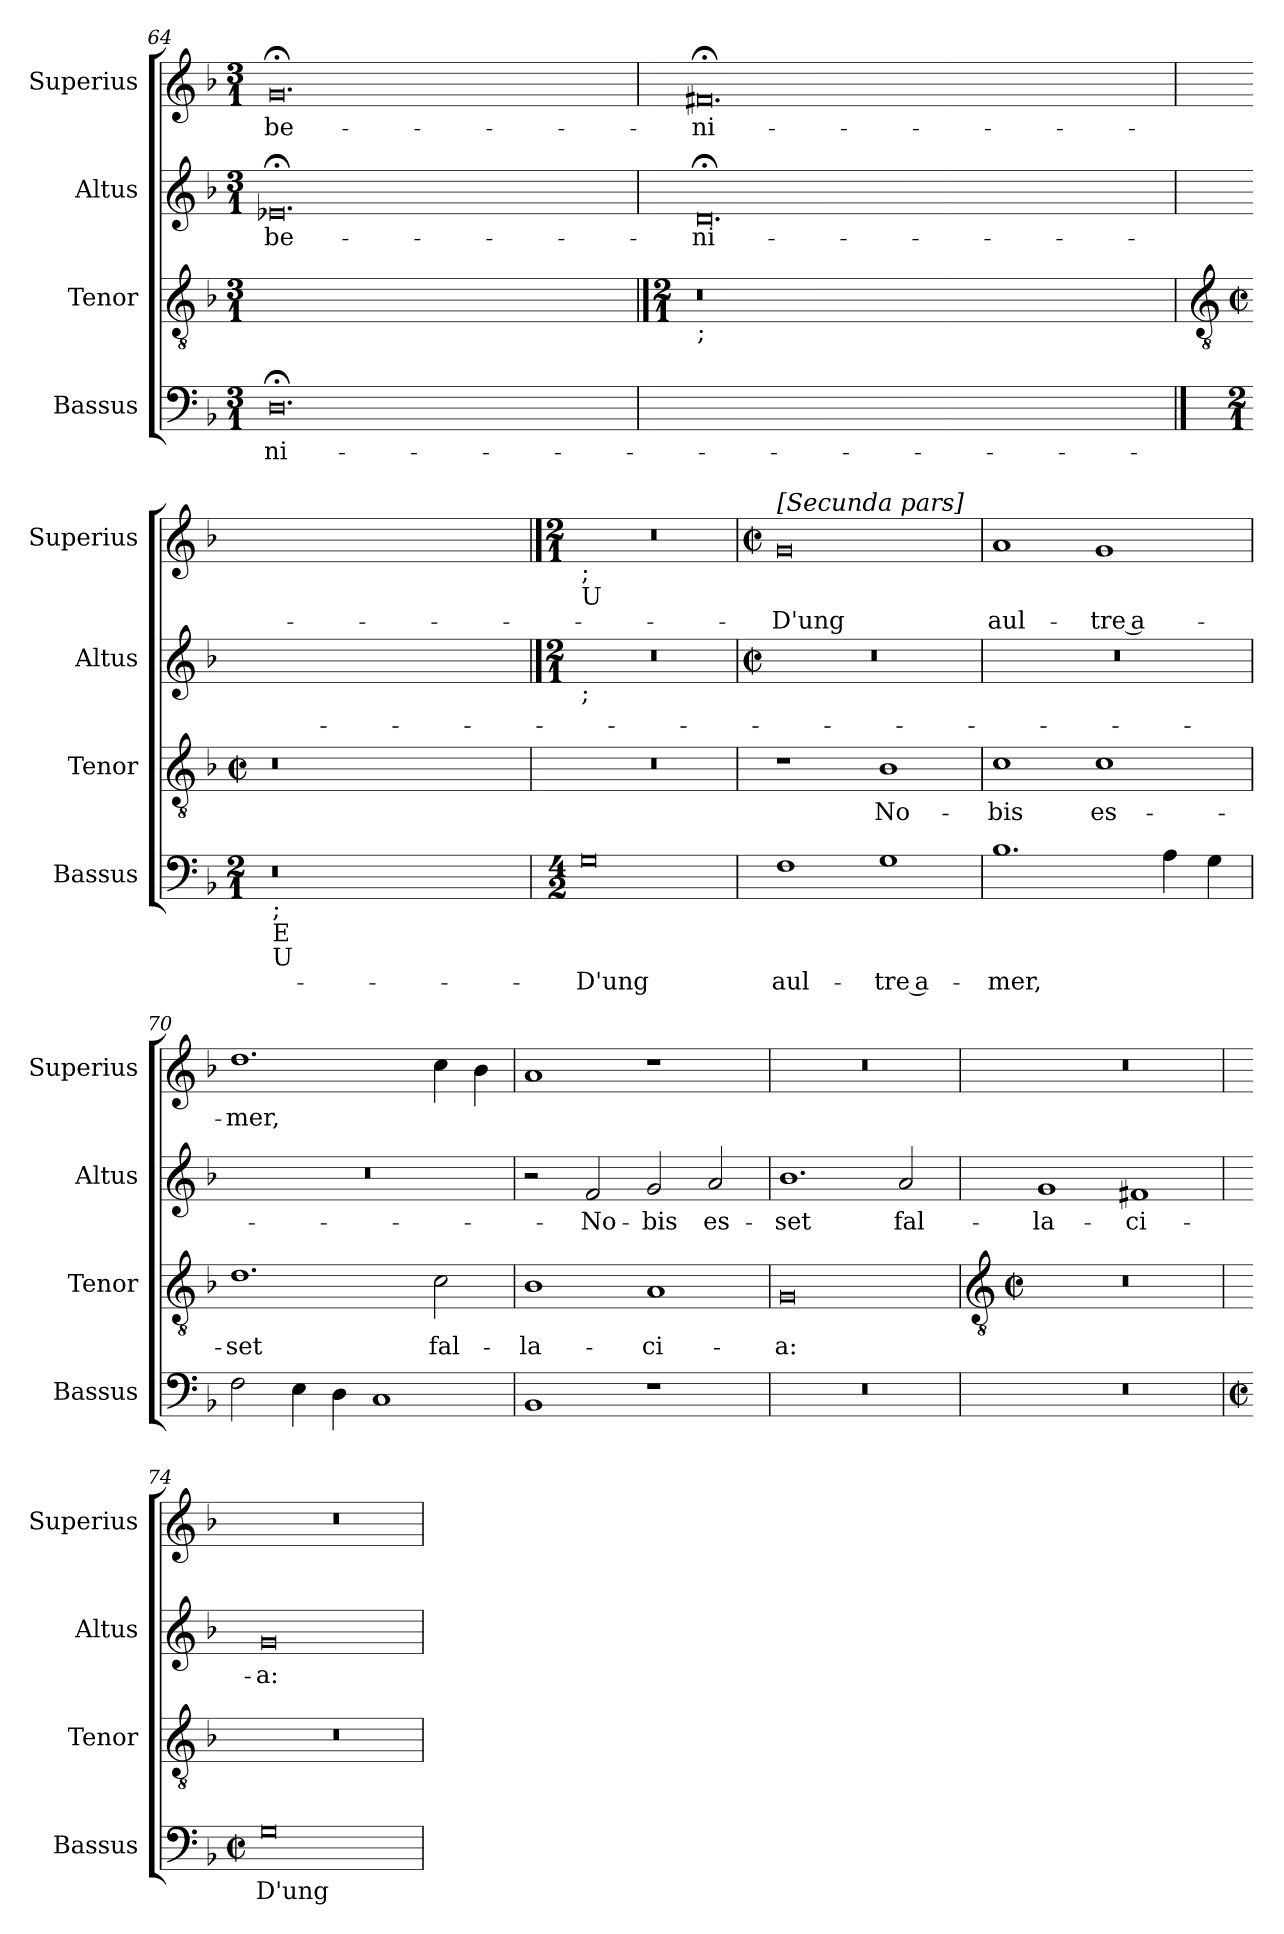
**kern	**text	**kern	**text	**kern	**text	**kern	**text
*part4	*part4	*part3	*part3	*part2	*part2	*part1	*part1
*staff4	*staff4	*staff3	*staff3	*staff2	*staff2	*staff1	*staff1
*I"Bassus	*	*I"Tenor	*	*I"Altus	*	*I"Superius	*
*I'Bassus	*	*I'Tenor	*	*I'Altus	*	*I'Superius	*
*clefF4	*	*clefGv2	*	*clefG2	*	*clefG2	*
*k[b-]	*	*k[b-]	*	*k[b-]	*	*k[b-]	*
*F:	*	*F:	*	*F:	*	*F:	*
*M3/1	*	*M3/1	*	*M3/1	*	*M3/1	*
=64	=64	=64	=64	=64	=64	=64	=64
!	!LO:LY:b	!	!LO:LY:b	!	!LO:LY:b	!	!LO:LY:b
0.D;<	-ni-	0.Gyy	-gne.	0.e-;<	be-	0.g;<	be-
!!LO:LB:g=z
=65	=65	==65	=65	=65	=65	=65	=65
*	*	*M2/1	*	*	*	*	*
!	!	!LO:TX:b:t=;	!	!	!	!	!
!	!LO:LY:b	!	!	!	!LO:LY:b	!	!LO:LY:b
0.GGyy	-gne.	0r	.	0.d;<	-ni-	0.f#;<	-ni-
.	.	1ryy	.	.	.	.	.
!!LO:LB:g=z
==66	=66	=66	=66	=66	=66	=66	=66
*	*	*clefGv2	*	*	*	*	*
*M2/1	*	*M4/2	*	*	*	*	*
*	*	*met(c|)	*	*	*	*	*
!LO:TX:b:t=;	!	!	!	!	!	!	!
!LO:TX:b:t=E	!	!	!	!	!	!	!
!LO:TX:b:t=U	!	!	!	!	!	!	!
!	!	!	!	!	!LO:LY:b	!	!LO:LY:b
0r	.	0r	.	0.Byy	-gne.	0.gyy	-gne.
1ryy	.	1ryy	.	.	.	.	.
!!LO:LB:g=z
=67	==67	=67	==67	==67	==67	==67	==67
*M4/2	*	*	*	*M2/1	*	*M2/1	*
!	!	!	!	!	!	!LO:TX:b:t=;	!
!	!	!	!	!	!	!LO:TX:b:t=U	!
!	!	!	!	!LO:TX:b:t=;	!	!	!
!	!LO:LY:b	!	!	!	!	!	!
0G	D'ung	0r	.	0r	.	0r	.
!!LO:LB:g=z
=68	=68	=68	=68	=68	=68	=68	=68
*	*	*	*	*M4/2	*	*M4/2	*
*	*	*	*	*met(c|)	*	*met(c|)	*
!	!	!	!	!	!	!LO:TX:a:t=[Secunda  pars]	!
!	!LO:LY:b	!	!	!	!	!	!LO:LY:b
1F	aul-	1r	.	0r	.	0g	D'ung
!	!LO:LY:b	!	!LO:LY:b	!	!	!	!
1G	-tre a-	1B-	No-	.	.	.	.
=69	=69	=69	=69	=69	=69	=69	=69
!	!LO:LY:b	!	!LO:LY:b	!	!	!	!LO:LY:b
1.B-	-mer,	1c	-bis	0r	.	1a	aul-
!	!	!	!LO:LY:b	!	!	!	!LO:LY:b
.	.	1c	es-	.	.	1g	-tre a-
4A	.	.	.	.	.	.	.
4G	.	.	.	.	.	.	.
=70	=70	=70	=70	=70	=70	=70	=70
!	!	!	!LO:LY:b	!	!	!	!LO:LY:b
2F	.	1.d	-set	0r	.	1.dd	-mer,
4E	.	.	.	.	.	.	.
4D	.	.	.	.	.	.	.
1C	.	.	.	.	.	.	.
!	!	!	!LO:LY:b	!	!	!	!
.	.	2c	fal-	.	.	4cc	.
.	.	.	.	.	.	4b-	.
=71	=71	=71	=71	=71	=71	=71	=71
!	!	!	!LO:LY:b	!	!	!	!
1BB-	.	1B-	-la-	2r	.	1a	.
!	!	!	!	!	!LO:LY:b	!	!
.	.	.	.	2f	No-	.	.
!	!	!	!LO:LY:b	!	!LO:LY:b	!	!
1r	.	1A	-ci-	2g	-bis	1r	.
!	!	!	!	!	!LO:LY:b	!	!
.	.	.	.	2a	es-	.	.
=72	=72	=72	=72	=72	=72	=72	=72
!	!	!	!LO:LY:b	!	!LO:LY:b	!	!
0r	.	0G	-a:	1.b-	-set	0r	.
!	!	!	!	!	!LO:LY:b	!	!
.	.	.	.	2a	fal-	.	.
!!LO:LB:g=z
=73	=73	=73	=73	=73	=73	=73	=73
*	*	*clefGv2	*	*	*	*	*
*	*	*M4/2	*	*	*	*	*
*	*	*met(c|)	*	*	*	*	*
!	!	!	!	!	!LO:LY:b	!	!
0r	.	0r	.	1g	-la-	0r	.
!	!	!	!	!	!LO:LY:b	!	!
.	.	.	.	1f#	-ci-	.	.
!!LO:LB:g=z
=74	=74	=74	=74	=74	=74	=74	=74
*M4/2	*	*	*	*	*	*	*
*met(c|)	*	*	*	*	*	*	*
!	!LO:LY:b	!	!	!	!LO:LY:b	!	!
0G	D'ung	0r	.	0g	-a:	0r	.
=	=	=	=	=	=	=	=
*-	*-	*-	*-	*-	*-	*-	*-
